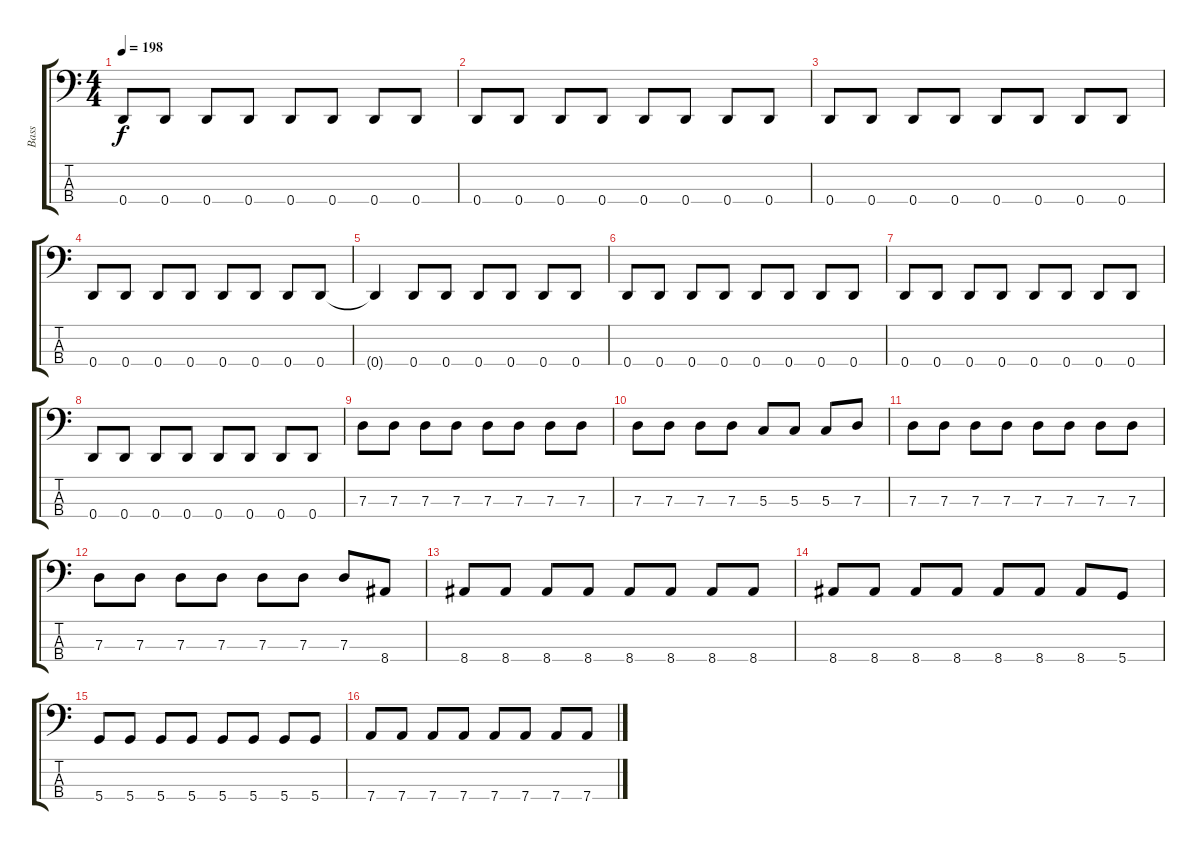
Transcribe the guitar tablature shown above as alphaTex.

\track ("Bass" "Bass") {instrument electricbasspick}
\staff {score tabs}
\tuning (F2 C2 G1 D1) {hide}
\ts (4 4)
\tempo 198
\clef f4
\ks c
0.4.8{dy f} 0.4.8 0.4.8 0.4.8 0.4.8 0.4.8 0.4.8 0.4.8 |
0.4.8 0.4.8 0.4.8 0.4.8 0.4.8 0.4.8 0.4.8 0.4.8 |
0.4.8 0.4.8 0.4.8 0.4.8 0.4.8 0.4.8 0.4.8 0.4.8 |
0.4.8 0.4.8 0.4.8 0.4.8 0.4.8 0.4.8 0.4.8 0.4.8 |
0.4{t}.4 0.4.8 0.4.8 0.4.8 0.4.8 0.4.8 0.4.8 |
0.4.8 0.4.8 0.4.8 0.4.8 0.4.8 0.4.8 0.4.8 0.4.8 |
0.4.8 0.4.8 0.4.8 0.4.8 0.4.8 0.4.8 0.4.8 0.4.8 |
0.4.8 0.4.8 0.4.8 0.4.8 0.4.8 0.4.8 0.4.8 0.4.8 |
7.3.8 7.3.8 7.3.8 7.3.8 7.3.8 7.3.8 7.3.8 7.3.8 |
7.3.8 7.3.8 7.3.8 7.3.8 5.3.8 5.3.8 5.3.8 7.3.8 |
7.3.8 7.3.8 7.3.8 7.3.8 7.3.8 7.3.8 7.3.8 7.3.8 |
7.3.8 7.3.8 7.3.8 7.3.8 7.3.8 7.3.8 7.3.8 8.4.8 |
8.4.8 8.4.8 8.4.8 8.4.8 8.4.8 8.4.8 8.4.8 8.4.8 |
8.4.8 8.4.8 8.4.8 8.4.8 8.4.8 8.4.8 8.4.8 5.4.8 |
5.4.8 5.4.8 5.4.8 5.4.8 5.4.8 5.4.8 5.4.8 5.4.8 |
7.4.8 7.4.8 7.4.8 7.4.8 7.4.8 7.4.8 7.4.8 7.4.8
